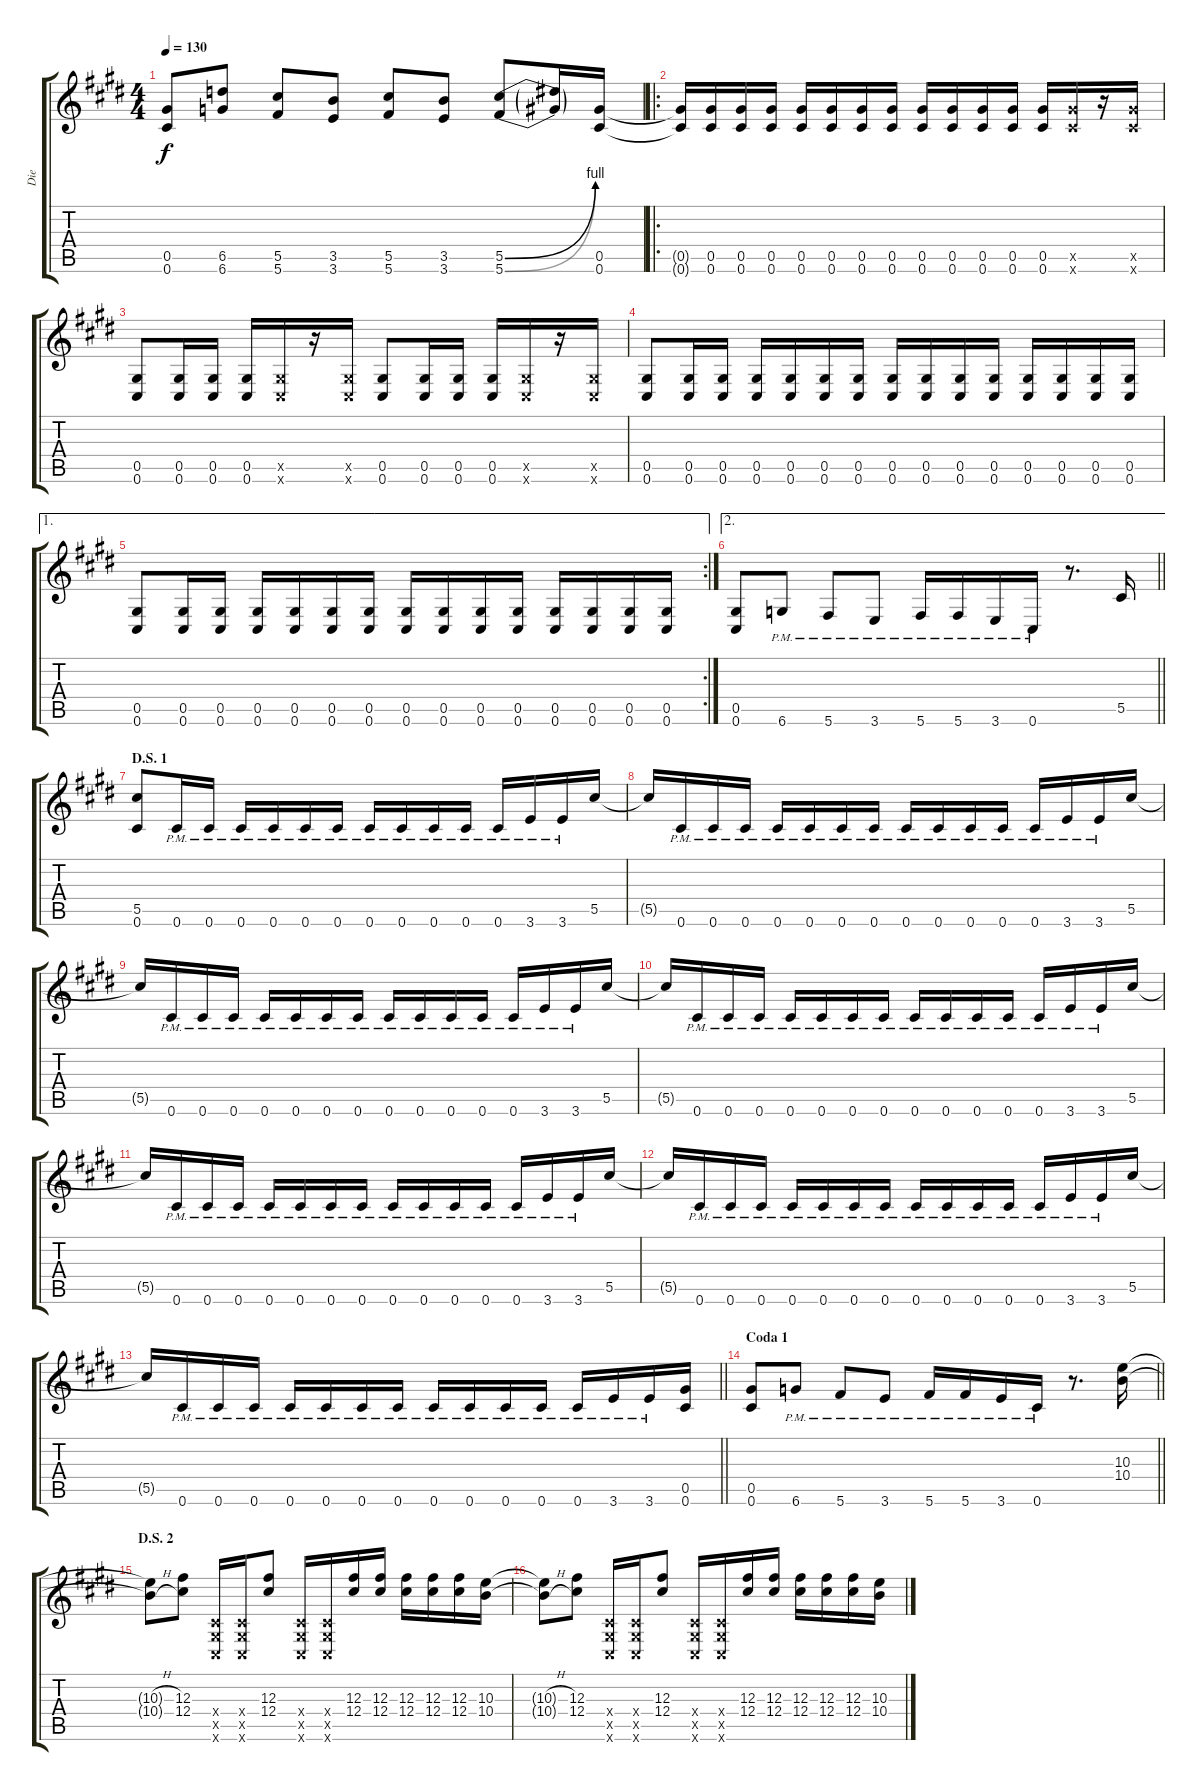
\track ("Die" "Die") {instrument distortionguitar}
\staff {score tabs}
\tuning (Eb4 Bb3 Gb3 Db3 Ab2 Db2) {hide}
\ts (4 4)
\tempo 130
\clef g2
\ks c#minor
(0.5{t} 0.6{t}).8{ot 8vb dy f} (6.5 6.6).8{ot 8vb} (5.5 5.6).8{ot 8vb} (3.5 3.6).8{ot 8vb} (5.5 5.6).8{ot 8vb} (3.5 3.6).8{ot 8vb} (5.5{be (bend 0 0 60 4)} 5.6{be (bend 0 0 60 4)}).8{ot 8vb} (5.5{t} 5.6{t}).16{ot 8vb} (0.5 0.6).16{ot 8vb} |
\ro
(0.5{t} 0.6{t}).16{ot 8vb} (0.5 0.6).16{ot 8vb} (0.5 0.6).16{ot 8vb} (0.5 0.6).16{ot 8vb} (0.5 0.6).16{ot 8vb} (0.5 0.6).16{ot 8vb} (0.5 0.6).16{ot 8vb} (0.5 0.6).16{ot 8vb} (0.5 0.6).16{ot 8vb} (0.5 0.6).16{ot 8vb} (0.5 0.6).16{ot 8vb} (0.5 0.6).16{ot 8vb} (0.5 0.6).16{ot 8vb} (0.5{x} 0.6{x}).16{ot 8vb} r.16{ot 8vb} (0.5{x} 0.6{x}).16{ot 8vb} |
(0.5 0.6).8 (0.5 0.6).16 (0.5 0.6).16 (0.5 0.6).16 (0.5{x} 0.6{x}).16 r.16 (0.5{x} 0.6{x}).16 (0.5 0.6).8 (0.5 0.6).16 (0.5 0.6).16 (0.5 0.6).16 (0.5{x} 0.6{x}).16 r.16 (0.5{x} 0.6{x}).16 |
(0.5 0.6).8 (0.5 0.6).16 (0.5 0.6).16 (0.5 0.6).16 (0.5 0.6).16 (0.5 0.6).16 (0.5 0.6).16 (0.5 0.6).16 (0.5 0.6).16 (0.5 0.6).16 (0.5 0.6).16 (0.5 0.6).16 (0.5 0.6).16 (0.5 0.6).16 (0.5 0.6).16 |
\ae 1
\rc 2
(0.5 0.6).8 (0.5 0.6).16 (0.5 0.6).16 (0.5 0.6).16 (0.5 0.6).16 (0.5 0.6).16 (0.5 0.6).16 (0.5 0.6).16 (0.5 0.6).16 (0.5 0.6).16 (0.5 0.6).16 (0.5 0.6).16 (0.5 0.6).16 (0.5 0.6).16 (0.5 0.6).16 |
\ae 2
\barLineRight lightlight
(0.5 0.6).8 6.6{pm}.8 5.6{pm}.8 3.6{pm}.8 5.6{pm}.16 5.6{pm}.16 3.6{pm}.16 0.6{pm}.16 r.8{d} 5.5.16 |
\section ("" "D.S. 1")
(5.5 0.6).8{ot 8vb} 0.6{pm}.16{ot 8vb} 0.6{pm}.16{ot 8vb} 0.6{pm}.16{ot 8vb} 0.6{pm}.16{ot 8vb} 0.6{pm}.16{ot 8vb} 0.6{pm}.16{ot 8vb} 0.6{pm}.16{ot 8vb} 0.6{pm}.16{ot 8vb} 0.6{pm}.16{ot 8vb} 0.6{pm}.16{ot 8vb} 0.6{pm}.16{ot 8vb} 3.6{pm}.16{ot 8vb} 3.6{pm}.16{ot 8vb} 5.5.16{ot 8vb} |
5.5{t}.16{ot 8vb} 0.6{pm}.16{ot 8vb} 0.6{pm}.16{ot 8vb} 0.6{pm}.16{ot 8vb} 0.6{pm}.16{ot 8vb} 0.6{pm}.16{ot 8vb} 0.6{pm}.16{ot 8vb} 0.6{pm}.16{ot 8vb} 0.6{pm}.16{ot 8vb} 0.6{pm}.16{ot 8vb} 0.6{pm}.16{ot 8vb} 0.6{pm}.16{ot 8vb} 0.6{pm}.16{ot 8vb} 3.6{pm}.16{ot 8vb} 3.6{pm}.16{ot 8vb} 5.5.16{ot 8vb} |
5.5{t}.16{ot 8vb} 0.6{pm}.16{ot 8vb} 0.6{pm}.16{ot 8vb} 0.6{pm}.16{ot 8vb} 0.6{pm}.16{ot 8vb} 0.6{pm}.16{ot 8vb} 0.6{pm}.16{ot 8vb} 0.6{pm}.16{ot 8vb} 0.6{pm}.16{ot 8vb} 0.6{pm}.16{ot 8vb} 0.6{pm}.16{ot 8vb} 0.6{pm}.16{ot 8vb} 0.6{pm}.16{ot 8vb} 3.6{pm}.16{ot 8vb} 3.6{pm}.16{ot 8vb} 5.5.16{ot 8vb} |
5.5{t}.16{ot 8vb} 0.6{pm}.16{ot 8vb} 0.6{pm}.16{ot 8vb} 0.6{pm}.16{ot 8vb} 0.6{pm}.16{ot 8vb} 0.6{pm}.16{ot 8vb} 0.6{pm}.16{ot 8vb} 0.6{pm}.16{ot 8vb} 0.6{pm}.16{ot 8vb} 0.6{pm}.16{ot 8vb} 0.6{pm}.16{ot 8vb} 0.6{pm}.16{ot 8vb} 0.6{pm}.16{ot 8vb} 3.6{pm}.16{ot 8vb} 3.6{pm}.16{ot 8vb} 5.5.16{ot 8vb} |
5.5{t}.16{ot 8vb} 0.6{pm}.16{ot 8vb} 0.6{pm}.16{ot 8vb} 0.6{pm}.16{ot 8vb} 0.6{pm}.16{ot 8vb} 0.6{pm}.16{ot 8vb} 0.6{pm}.16{ot 8vb} 0.6{pm}.16{ot 8vb} 0.6{pm}.16{ot 8vb} 0.6{pm}.16{ot 8vb} 0.6{pm}.16{ot 8vb} 0.6{pm}.16{ot 8vb} 0.6{pm}.16{ot 8vb} 3.6{pm}.16{ot 8vb} 3.6{pm}.16{ot 8vb} 5.5.16{ot 8vb} |
5.5{t}.16{ot 8vb} 0.6{pm}.16{ot 8vb} 0.6{pm}.16{ot 8vb} 0.6{pm}.16{ot 8vb} 0.6{pm}.16{ot 8vb} 0.6{pm}.16{ot 8vb} 0.6{pm}.16{ot 8vb} 0.6{pm}.16{ot 8vb} 0.6{pm}.16{ot 8vb} 0.6{pm}.16{ot 8vb} 0.6{pm}.16{ot 8vb} 0.6{pm}.16{ot 8vb} 0.6{pm}.16{ot 8vb} 3.6{pm}.16{ot 8vb} 3.6{pm}.16{ot 8vb} 5.5.16{ot 8vb} |
\barLineRight lightlight
5.5{t}.16{ot 8vb} 0.6{pm}.16{ot 8vb} 0.6{pm}.16{ot 8vb} 0.6{pm}.16{ot 8vb} 0.6{pm}.16{ot 8vb} 0.6{pm}.16{ot 8vb} 0.6{pm}.16{ot 8vb} 0.6{pm}.16{ot 8vb} 0.6{pm}.16{ot 8vb} 0.6{pm}.16{ot 8vb} 0.6{pm}.16{ot 8vb} 0.6{pm}.16{ot 8vb} 0.6{pm}.16{ot 8vb} 3.6{pm}.16{ot 8vb} 3.6{pm}.16{ot 8vb} (0.5 0.6).16{ot 8vb} |
\section ("" "Coda 1")
\barLineRight lightlight
(0.5 0.6).8{ot 8vb} 6.6{pm}.8{ot 8vb} 5.6{pm}.8{ot 8vb} 3.6{pm}.8{ot 8vb} 5.6{pm}.16{ot 8vb} 5.6{pm}.16{ot 8vb} 3.6{pm}.16{ot 8vb} 0.6{pm}.16{ot 8vb} r.8{d} (10.3 10.4).16 |
\section ("" "D.S. 2")
(10.3{h t} 10.4{h t}).8 (12.3 12.4).8 (0.4{x} 0.5{x} 0.6{x}).16 (0.4{x} 0.5{x} 0.6{x}).16 (12.3 12.4).8 (0.4{x} 0.5{x} 0.6{x}).16 (0.4{x} 0.5{x} 0.6{x}).16 (12.3 12.4).16 (12.3 12.4).16 (12.3 12.4).16 (12.3 12.4).16 (12.3 12.4).16 (10.3 10.4).16 |
(10.3{h t} 10.4{h t}).8 (12.3 12.4).8 (0.4{x} 0.5{x} 0.6{x}).16 (0.4{x} 0.5{x} 0.6{x}).16 (12.3 12.4).8 (0.4{x} 0.5{x} 0.6{x}).16 (0.4{x} 0.5{x} 0.6{x}).16 (12.3 12.4).16 (12.3 12.4).16 (12.3 12.4).16 (12.3 12.4).16 (12.3 12.4).16 (10.3 10.4).16
